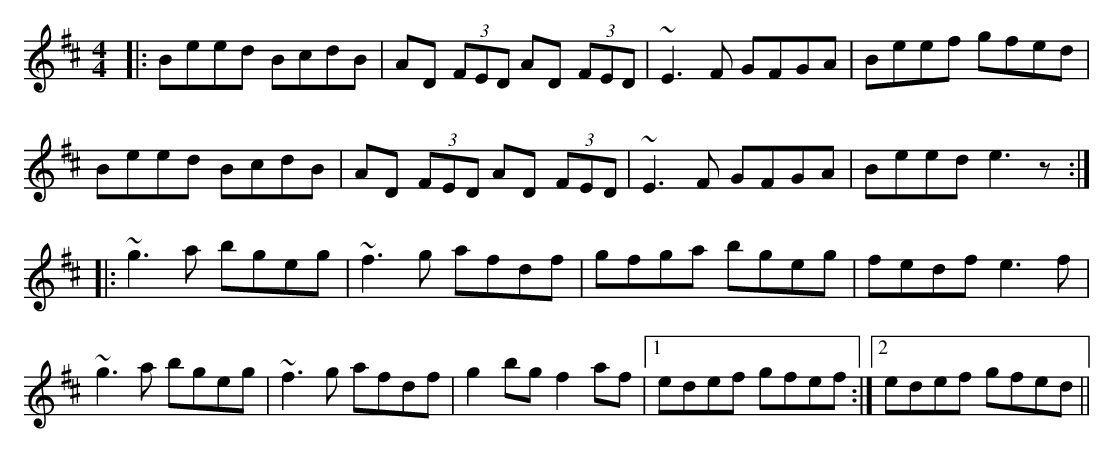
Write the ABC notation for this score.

X:1
M:4/4
K:Edor
|:Beed BcdB|AD (3FED AD (3FED|~E3F GFGA|Beef gfed|
Beed BcdB|AD (3FED AD (3FED|~E3F GFGA|Beed e3z:|
|:~g3a bgeg|~f3g afdf|gfga bgeg|fedf e3 f|
~g3a bgeg|~f3g afdf|g2bg f2af|1 edef gfef:|2 edef gfed||
